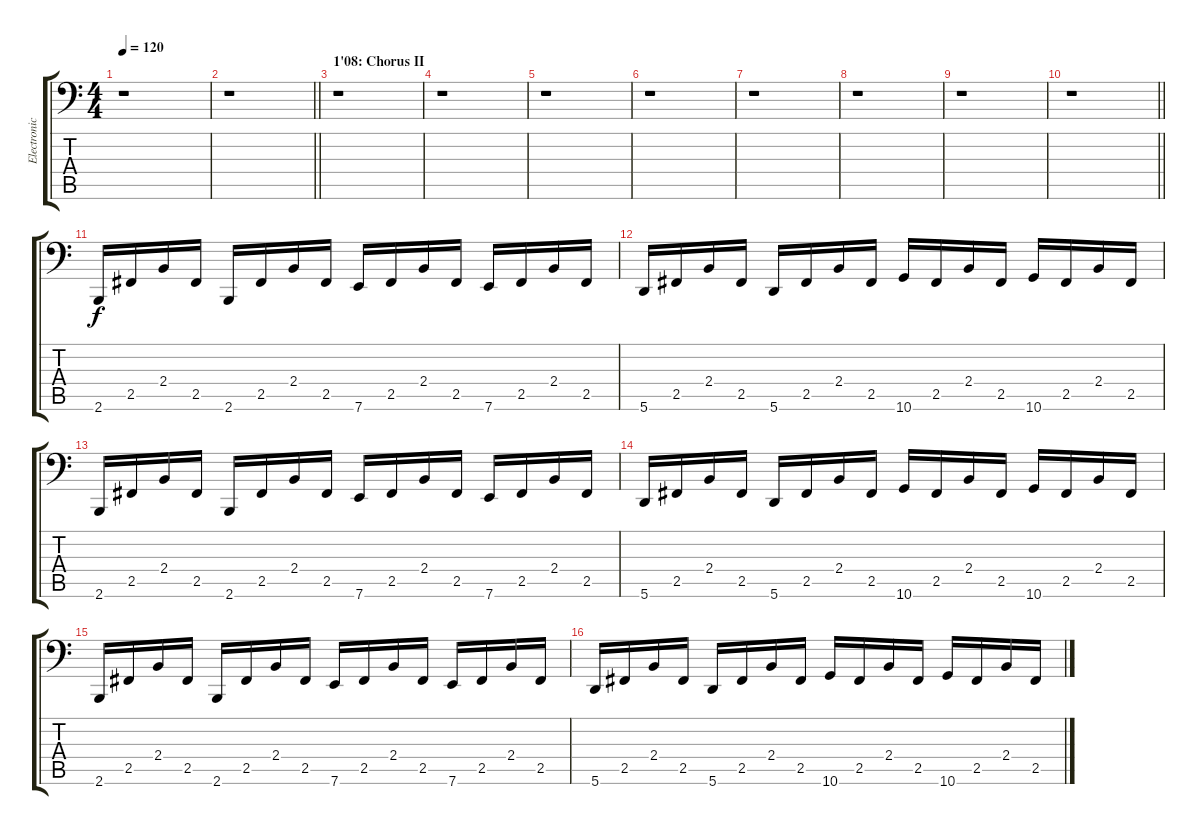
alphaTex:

\track ("Electronic Bass" "Electronic") {instrument lead2sawtooth}
\staff {score tabs}
\tuning (B3 Gb3 D3 A2 E2 A1) {hide}
\ts (4 4)
\tempo 120
\clef f4
\ks c
r.1{dy f} |
\barLineRight lightlight
r.1 |
\section ("" "1'08: Chorus II")
r.1 |
r.1 |
r.1 |
r.1 |
r.1 |
r.1 |
r.1 |
\barLineRight lightlight
r.1 |
2.6.16 2.5.16 2.4.16 2.5.16 2.6.16 2.5.16 2.4.16 2.5.16 7.6.16 2.5.16 2.4.16 2.5.16 7.6.16 2.5.16 2.4.16 2.5.16 |
5.6.16 2.5.16 2.4.16 2.5.16 5.6.16 2.5.16 2.4.16 2.5.16 10.6.16 2.5.16 2.4.16 2.5.16 10.6.16 2.5.16 2.4.16 2.5.16 |
2.6.16 2.5.16 2.4.16 2.5.16 2.6.16 2.5.16 2.4.16 2.5.16 7.6.16 2.5.16 2.4.16 2.5.16 7.6.16 2.5.16 2.4.16 2.5.16 |
5.6.16 2.5.16 2.4.16 2.5.16 5.6.16 2.5.16 2.4.16 2.5.16 10.6.16 2.5.16 2.4.16 2.5.16 10.6.16 2.5.16 2.4.16 2.5.16 |
2.6.16 2.5.16 2.4.16 2.5.16 2.6.16 2.5.16 2.4.16 2.5.16 7.6.16 2.5.16 2.4.16 2.5.16 7.6.16 2.5.16 2.4.16 2.5.16 |
5.6.16 2.5.16 2.4.16 2.5.16 5.6.16 2.5.16 2.4.16 2.5.16 10.6.16 2.5.16 2.4.16 2.5.16 10.6.16 2.5.16 2.4.16 2.5.16
